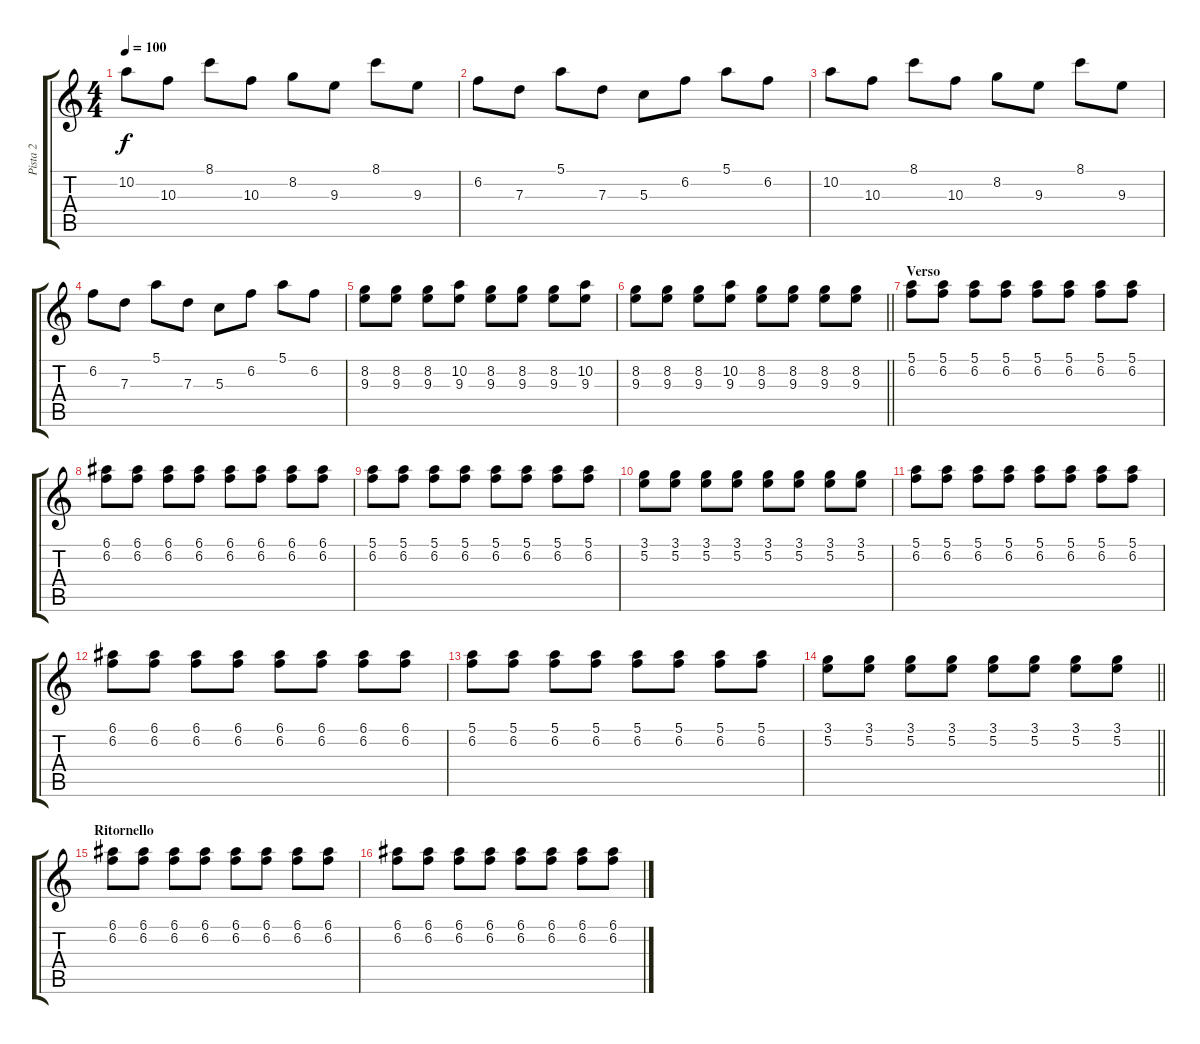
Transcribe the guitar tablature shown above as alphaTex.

\track ("Pista 2" "Pista 2") {instrument overdrivenguitar}
\staff {score tabs}
\tuning (E4 B3 G3 D3 A2 D2) {hide}
\ts (4 4)
\tempo 100
\clef g2
\ks c
10.2.8{dy f} 10.3.8 8.1.8 10.3.8 8.2.8 9.3.8 8.1.8 9.3.8 |
6.2.8 7.3.8 5.1.8 7.3.8 5.3.8 6.2.8 5.1.8 6.2.8 |
10.2.8 10.3.8 8.1.8 10.3.8 8.2.8 9.3.8 8.1.8 9.3.8 |
6.2.8 7.3.8 5.1.8 7.3.8 5.3.8 6.2.8 5.1.8 6.2.8 |
(8.2 9.3).8 (8.2 9.3).8 (8.2 9.3).8 (10.2 9.3).8 (8.2 9.3).8 (8.2 9.3).8 (8.2 9.3).8 (10.2 9.3).8 |
\barLineRight lightlight
(8.2 9.3).8 (8.2 9.3).8 (8.2 9.3).8 (10.2 9.3).8 (8.2 9.3).8 (8.2 9.3).8 (8.2 9.3).8 (8.2 9.3).8 |
\section ("" "Verso")
(5.1 6.2).8 (5.1 6.2).8 (5.1 6.2).8 (5.1 6.2).8 (5.1 6.2).8 (5.1 6.2).8 (5.1 6.2).8 (5.1 6.2).8 |
(6.1 6.2).8 (6.1 6.2).8 (6.1 6.2).8 (6.1 6.2).8 (6.1 6.2).8 (6.1 6.2).8 (6.1 6.2).8 (6.1 6.2).8 |
(5.1 6.2).8 (5.1 6.2).8 (5.1 6.2).8 (5.1 6.2).8 (5.1 6.2).8 (5.1 6.2).8 (5.1 6.2).8 (5.1 6.2).8 |
(3.1 5.2).8 (3.1 5.2).8 (3.1 5.2).8 (3.1 5.2).8 (3.1 5.2).8 (3.1 5.2).8 (3.1 5.2).8 (3.1 5.2).8 |
(5.1 6.2).8 (5.1 6.2).8 (5.1 6.2).8 (5.1 6.2).8 (5.1 6.2).8 (5.1 6.2).8 (5.1 6.2).8 (5.1 6.2).8 |
(6.1 6.2).8 (6.1 6.2).8 (6.1 6.2).8 (6.1 6.2).8 (6.1 6.2).8 (6.1 6.2).8 (6.1 6.2).8 (6.1 6.2).8 |
(5.1 6.2).8 (5.1 6.2).8 (5.1 6.2).8 (5.1 6.2).8 (5.1 6.2).8 (5.1 6.2).8 (5.1 6.2).8 (5.1 6.2).8 |
\barLineRight lightlight
(3.1 5.2).8 (3.1 5.2).8 (3.1 5.2).8 (3.1 5.2).8 (3.1 5.2).8 (3.1 5.2).8 (3.1 5.2).8 (3.1 5.2).8 |
\section ("" "Ritornello")
(6.1 6.2).8 (6.1 6.2).8 (6.1 6.2).8 (6.1 6.2).8 (6.1 6.2).8 (6.1 6.2).8 (6.1 6.2).8 (6.1 6.2).8 |
(6.1 6.2).8 (6.1 6.2).8 (6.1 6.2).8 (6.1 6.2).8 (6.1 6.2).8 (6.1 6.2).8 (6.1 6.2).8 (6.1 6.2).8
